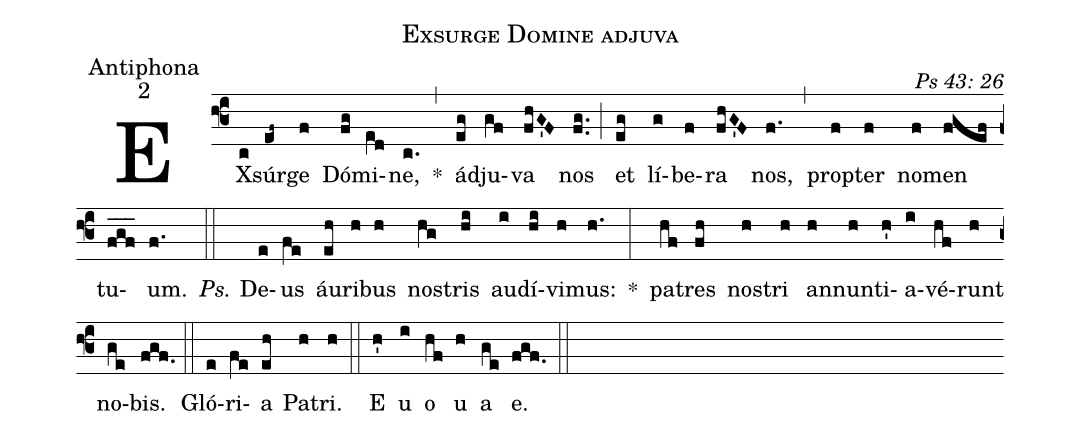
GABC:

name: Exsurge Domine adjuva;
office-part: Antiphona;
mode: 2;
commentary: Ps 43: 26;
%%
(f3) EX(c)súr(ef~)ge(f) Dó(fg)mi(e[ll:1]d)ne,(c.) *(,) ád(eg)ju(gf)va(fhG'F) nos(fg..) (;) et(eg) lí(g)be(f)ra(fhG'F) nos,(f.) (,) prop(f)ter(f) no(f)men(fgef) tu(f_g_f_)um.(f.) (::)
<i>Ps.</i> De(e)us(fe) áu(eh)ri(h)bus(h) nos(hg)tris(hi) au(i)dí(hi)vi(h)mus:(h.) *(:)
pa(hf)tres(fh) nos(h)tri(h) an(h)nun(h)ti(h')a(i)vé(hf)runt(h) no(ge)bis.(fgf.) (::)
Gló(e)ri(fe)a(eh) Pa(h)tri.(h) (::)
<eu>E(h') u(i) o(hf) u(h) a(ge) e.</eu>(fgf.) (::)
